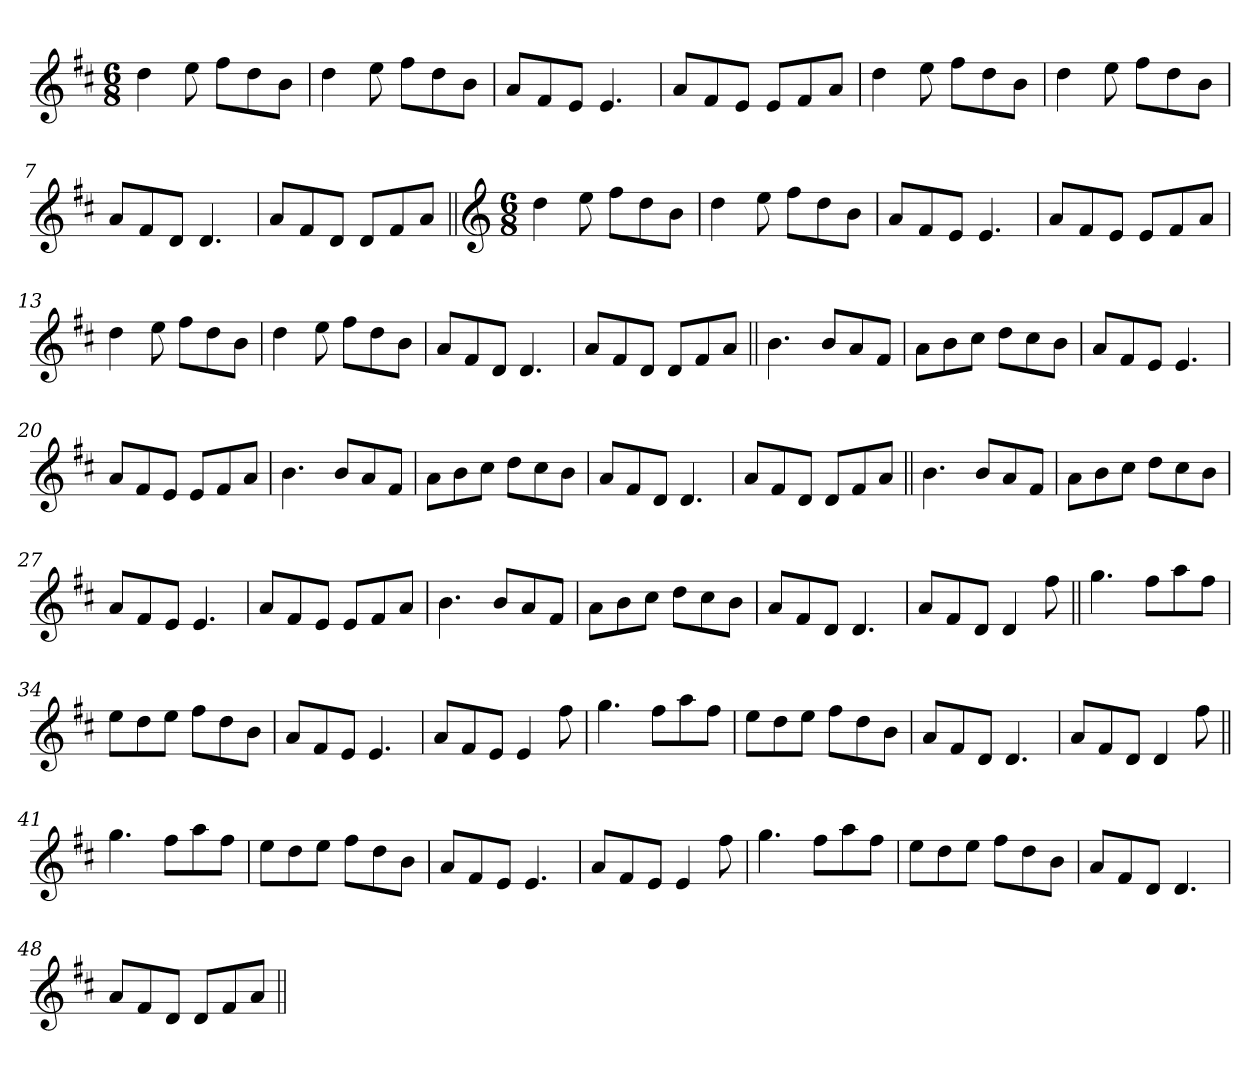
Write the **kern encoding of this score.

**kern
*part1
*staff1
*clefG2
*k[f#c#]
*D:
*M6/8
=1
4dd\
8ee\
8ff#\L
8dd\
8b\J
=2
4dd\
8ee\
8ff#\L
8dd\
8b\J
=3
8a/L
8f#/
8e/J
4.e/
=4
8a/L
8f#/
8e/J
8e/L
8f#/
8a/J
=5
4dd\
8ee\
8ff#\L
8dd\
8b\J
=6
4dd\
8ee\
8ff#\L
8dd\
8b\J
=7
8a/L
8f#/
8d/J
4.d/
!!LO:LB:g=z
=8
8a/L
8f#/
8d/J
8d/L
8f#/
8a/J
=9||
*clefG2
*M6/8
4dd\
8ee\
8ff#\L
8dd\
8b\J
=10
4dd\
8ee\
8ff#\L
8dd\
8b\J
=11
8a/L
8f#/
8e/J
4.e/
=12
8a/L
8f#/
8e/J
8e/L
8f#/
8a/J
=13
4dd\
8ee\
8ff#\L
8dd\
8b\J
=14
4dd\
8ee\
8ff#\L
8dd\
8b\J
!!LO:LB:g=z
=15
8a/L
8f#/
8d/J
4.d/
=16
8a/L
8f#/
8d/J
8d/L
8f#/
8a/J
=17||
4.b\
8b/L
8a/
8f#/J
=18
8a\L
8b\
8cc#\J
8dd\L
8cc#\
8b\J
=19
8a/L
8f#/
8e/J
4.e/
=20
8a/L
8f#/
8e/J
8e/L
8f#/
8a/J
=21
4.b\
8b/L
8a/
8f#/J
!!LO:LB:g=z
=22
8a\L
8b\
8cc#\J
8dd\L
8cc#\
8b\J
=23
8a/L
8f#/
8d/J
4.d/
=24
8a/L
8f#/
8d/J
8d/L
8f#/
8a/J
=25||
4.b\
8b/L
8a/
8f#/J
=26
8a\L
8b\
8cc#\J
8dd\L
8cc#\
8b\J
=27
8a/L
8f#/
8e/J
4.e/
=28
8a/L
8f#/
8e/J
8e/L
8f#/
8a/J
!!LO:LB:g=z
=29
4.b\
8b/L
8a/
8f#/J
=30
8a\L
8b\
8cc#\J
8dd\L
8cc#\
8b\J
=31
8a/L
8f#/
8d/J
4.d/
=32
8a/L
8f#/
8d/J
4d/
8ff#\
=33||
4.gg\
8ff#\L
8aa\
8ff#\J
=34
8ee\L
8dd\
8ee\J
8ff#\L
8dd\
8b\J
=35
8a/L
8f#/
8e/J
4.e/
!!LO:LB:g=z
=36
8a/L
8f#/
8e/J
4e/
8ff#\
=37
4.gg\
8ff#\L
8aa\
8ff#\J
=38
8ee\L
8dd\
8ee\J
8ff#\L
8dd\
8b\J
=39
8a/L
8f#/
8d/J
4.d/
=40
8a/L
8f#/
8d/J
4d/
8ff#\
=41||
4.gg\
8ff#\L
8aa\
8ff#\J
=42
8ee\L
8dd\
8ee\J
8ff#\L
8dd\
8b\J
!!LO:LB:g=z
=43
8a/L
8f#/
8e/J
4.e/
=44
8a/L
8f#/
8e/J
4e/
8ff#\
=45
4.gg\
8ff#\L
8aa\
8ff#\J
=46
8ee\L
8dd\
8ee\J
8ff#\L
8dd\
8b\J
=47
8a/L
8f#/
8d/J
4.d/
=48
8a/L
8f#/
8d/J
8d/L
8f#/
8a/J
=||
*-
